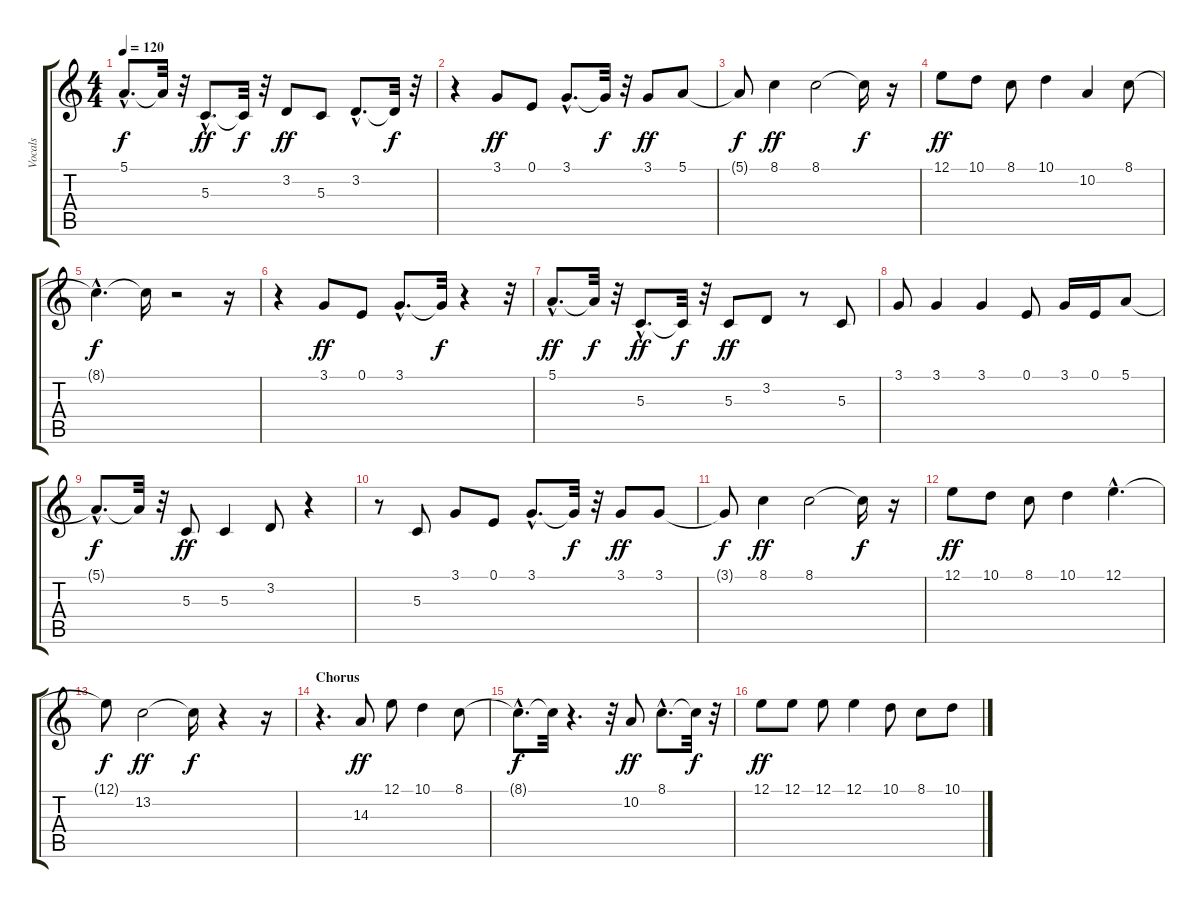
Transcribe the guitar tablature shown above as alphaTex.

\track ("Vocals" "Vocals") {instrument flute}
\staff {score tabs}
\tuning (E4 B3 G3 D3 A2 E2) {hide}
\ts (4 4)
\tempo 120
\clef g2
\ks c
5.1{hac t}.8{d dy f} 5.1{t}.32 r.32 5.3{hac}.8{d dy ff} 5.3{t}.32{dy f} r.32 3.2.8{dy ff} 5.3.8 3.2{hac}.8{d} 3.2{t}.32{dy f} r.32 |
r.4 3.1.8{dy ff} 0.1.8 3.1{hac}.8{d} 3.1{t}.32{dy f} r.32 3.1.8{dy ff} 5.1.8 |
5.1{t}.8{dy f} 8.1.4{dy ff} 8.1.2 8.1{t}.16{dy f} r.16 |
12.1.8{dy ff} 10.1.8 8.1.8 10.1.4 10.2.4 8.1.8 |
8.1{hac t}.4{d dy f} 8.1{t}.16 r.2 r.16 |
r.4 3.1.8{dy ff} 0.1.8 3.1{hac}.8{d} 3.1{t}.32{dy f} r.4 r.32 |
5.1{hac}.8{d dy ff} 5.1{t}.32{dy f} r.32 5.3{hac}.8{d dy ff} 5.3{t}.32{dy f} r.32 5.3.8{dy ff} 3.2.8 r.8 5.3.8 |
3.1.8 3.1.4 3.1.4 0.1.8 3.1.16 0.1.16 5.1.8 |
5.1{hac t}.8{d dy f} 5.1{t}.32 r.32 5.3.8{dy ff} 5.3.4 3.2.8 r.4 |
r.8 5.3.8 3.1.8 0.1.8 3.1{hac}.8{d} 3.1{t}.32{dy f} r.32 3.1.8{dy ff} 3.1.8 |
3.1{t}.8{dy f} 8.1.4{dy ff} 8.1.2 8.1{t}.16{dy f} r.16 |
12.1.8{dy ff} 10.1.8 8.1.8 10.1.4 12.1{hac}.4{d} |
12.1{t}.8{dy f} 13.2.2{dy ff} 13.2{t}.16{dy f} r.4 r.16 |
\section ("" "Chorus")
r.4{d} 14.3.8{dy ff} 12.1.8 10.1.4 8.1.8 |
8.1{hac t}.8{d dy f} 8.1{t}.32 r.4{d} r.32 10.2.8{dy ff} 8.1{hac}.8{d} 8.1{t}.32{dy f} r.32 |
12.1.8{dy ff} 12.1.8 12.1.8 12.1.4 10.1.8 8.1.8 10.1.8
